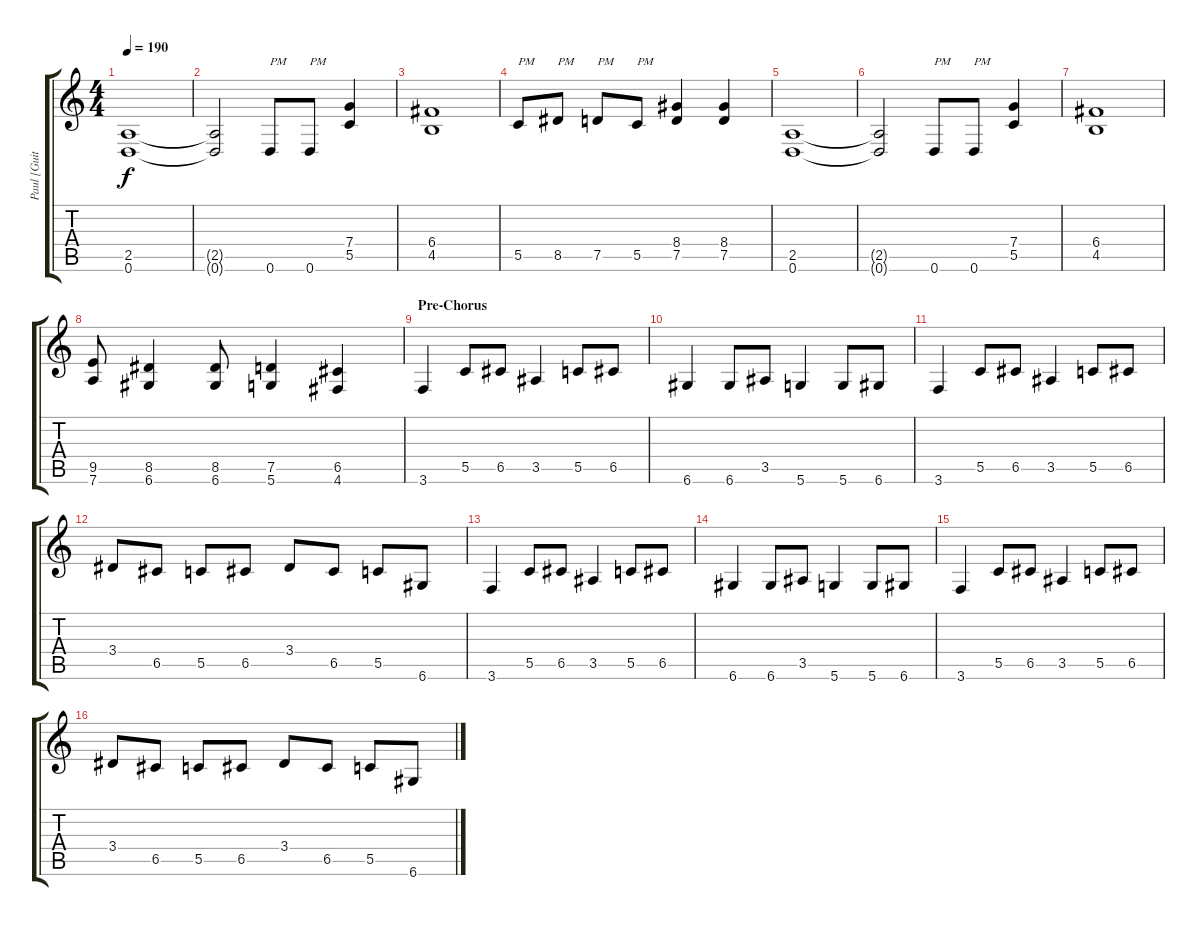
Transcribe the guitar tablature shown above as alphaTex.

\track ("Paul [Guitar]" "Paul [Guit") {instrument distortionguitar}
\staff {score tabs}
\tuning (D4 A3 F3 C3 G2 D2) {hide}
\ts (4 4)
\tempo 190
\clef g2
\ks c
(2.5 0.6).1{dy f} |
(2.5{t} 0.6{t}).2 0.6.8{txt "PM"} 0.6.8{txt "PM"} (7.4 5.5).4 |
(6.4 4.5).1 |
5.5.8{txt "PM"} 8.5.8{txt "PM"} 7.5.8{txt "PM"} 5.5.8{txt "PM"} (8.4 7.5).4 (8.4 7.5).4 |
(2.5 0.6).1 |
(2.5{t} 0.6{t}).2 0.6.8{txt "PM"} 0.6.8{txt "PM"} (7.4 5.5).4 |
(6.4 4.5).1 |
(9.5 7.6).8 (8.5 6.6).4 (8.5 6.6).8 (7.5 5.6).4 (6.5 4.6).4 |
\section ("" "Pre-Chorus")
3.6.4 5.5.8 6.5.8 3.5.4 5.5.8 6.5.8 |
6.6.4 6.6.8 3.5.8 5.6.4 5.6.8 6.6.8 |
3.6.4 5.5.8 6.5.8 3.5.4 5.5.8 6.5.8 |
3.4.8 6.5.8 5.5.8 6.5.8 3.4.8 6.5.8 5.5.8 6.6.8 |
3.6.4 5.5.8 6.5.8 3.5.4 5.5.8 6.5.8 |
6.6.4 6.6.8 3.5.8 5.6.4 5.6.8 6.6.8 |
3.6.4 5.5.8 6.5.8 3.5.4 5.5.8 6.5.8 |
3.4.8 6.5.8 5.5.8 6.5.8 3.4.8 6.5.8 5.5.8 6.6.8
